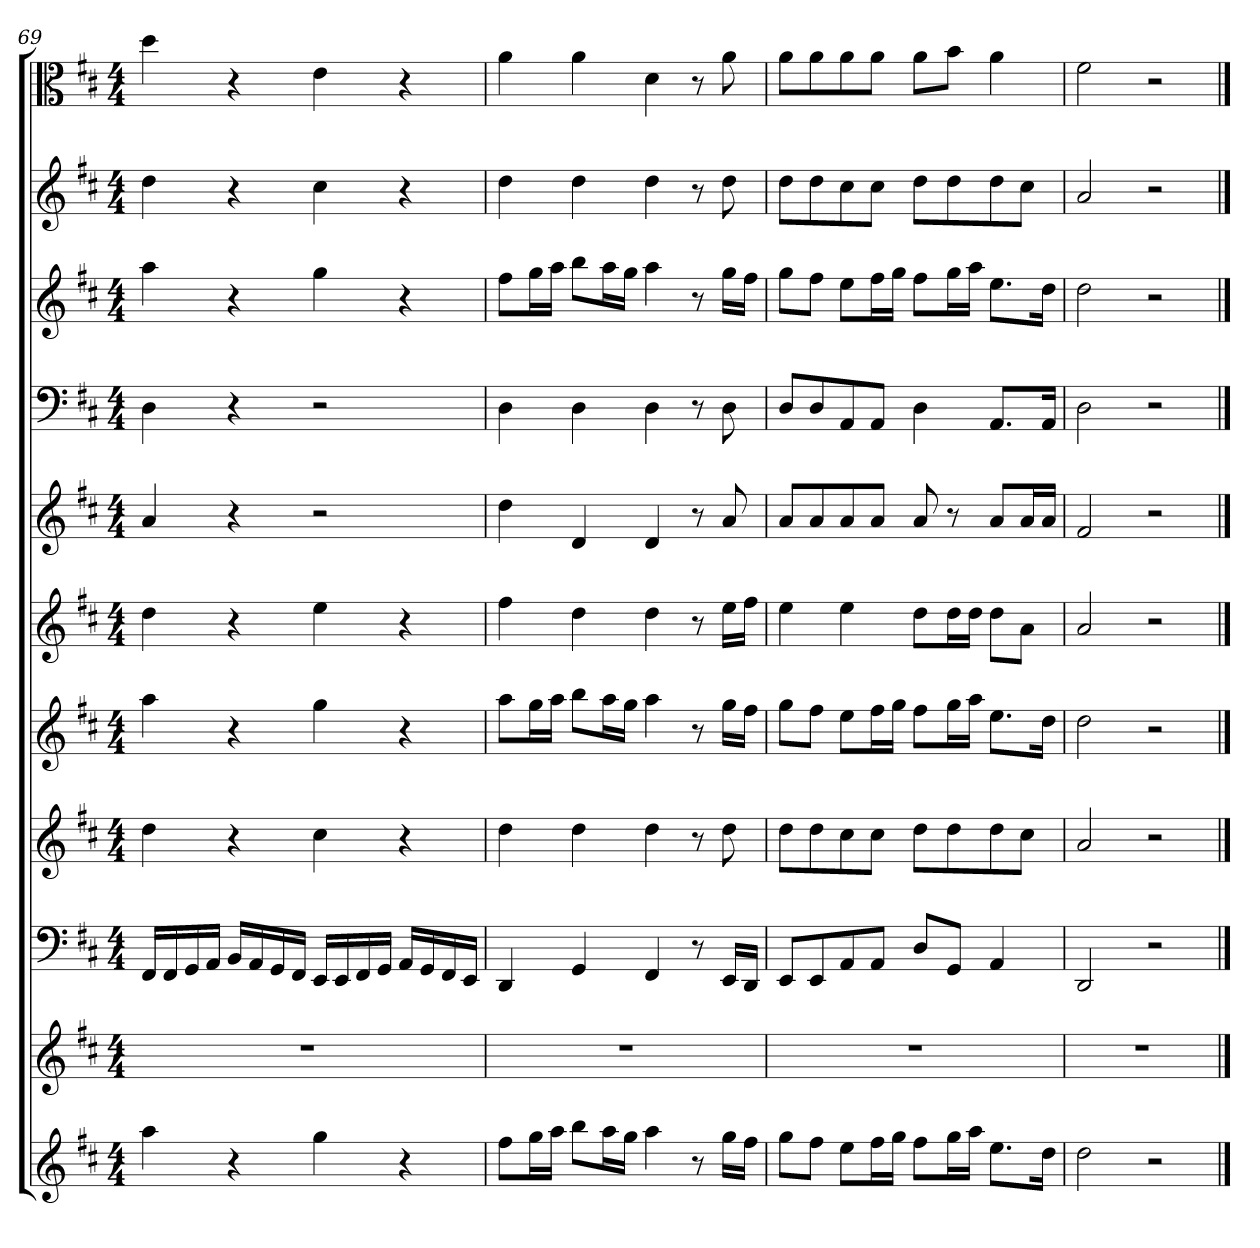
**kern	**kern	**kern	**kern	**kern	**kern	**kern	**kern	**kern	**kern	**kern
*part11	*part10	*part9	*part8	*part7	*part6	*part5	*part4	*part3	*part2	*part1
*staff11	*staff10	*staff9	*staff8	*staff7	*staff6	*staff5	*staff4	*staff3	*staff2	*staff1
*clefG2	*clefG2	*clefF4	*clefG2	*clefG2	*clefG2	*clefG2	*clefF4	*clefG2	*clefG2	*clefC3
*k[f#c#]	*k[f#c#]	*k[f#c#]	*k[f#c#]	*k[f#c#]	*k[f#c#]	*k[f#c#]	*k[f#c#]	*k[f#c#]	*k[f#c#]	*k[f#c#]
*D:	*D:	*D:	*D:	*D:	*D:	*D:	*D:	*D:	*D:	*D:
*M4/4	*M4/4	*M4/4	*M4/4	*M4/4	*M4/4	*M4/4	*M4/4	*M4/4	*M4/4	*M4/4
=69	=69	=69	=69	=69	=69	=69	=69	=69	=69	=69
4aa\	1r	16FF#/LL	4dd\	4aa\	4dd\	4a/	4D\	4aa\	4dd\	4dd\
.	.	16FF#/	.	.	.	.	.	.	.	.
.	.	16GG/	.	.	.	.	.	.	.	.
.	.	16AA/JJ	.	.	.	.	.	.	.	.
4r	.	16BB/LL	4r	4r	4r	4r	4r	4r	4r	4r
.	.	16AA/	.	.	.	.	.	.	.	.
.	.	16GG/	.	.	.	.	.	.	.	.
.	.	16FF#/JJ	.	.	.	.	.	.	.	.
4gg\	.	16EE/LL	4cc#\	4gg\	4ee\	2r	2r	4gg\	4cc#\	4e\
.	.	16EE/	.	.	.	.	.	.	.	.
.	.	16FF#/	.	.	.	.	.	.	.	.
.	.	16GG/JJ	.	.	.	.	.	.	.	.
4r	.	16AA/LL	4r	4r	4r	.	.	4r	4r	4r
.	.	16GG/	.	.	.	.	.	.	.	.
.	.	16FF#/	.	.	.	.	.	.	.	.
.	.	16EE/JJ	.	.	.	.	.	.	.	.
=70	=70	=70	=70	=70	=70	=70	=70	=70	=70	=70
8ff#\L	1r	4DD/	4dd\	8aa\L	4ff#\	4dd\	4D\	8ff#\L	4dd\	4a\
16gg\L	.	.	.	16gg\L	.	.	.	16gg\L	.	.
16aa\JJ	.	.	.	16aa\JJ	.	.	.	16aa\JJ	.	.
8bb\L	.	4GG/	4dd\	8bb\L	4dd\	4d/	4D\	8bb\L	4dd\	4a\
16aa\L	.	.	.	16aa\L	.	.	.	16aa\L	.	.
16gg\JJ	.	.	.	16gg\JJ	.	.	.	16gg\JJ	.	.
4aa\	.	4FF#/	4dd\	4aa\	4dd\	4d/	4D\	4aa\	4dd\	4d\
8r	.	8r	8r	8r	8r	8r	8r	8r	8r	8r
16gg\LL	.	16EE/LL	8dd\	16gg\LL	16ee\LL	8a/	8D\	16gg\LL	8dd\	8a\
16ff#\JJ	.	16DD/JJ	.	16ff#\JJ	16ff#\JJ	.	.	16ff#\JJ	.	.
=71	=71	=71	=71	=71	=71	=71	=71	=71	=71	=71
8gg\L	1r	8EE/L	8dd\L	8gg\L	4ee\	8a/L	8D/L	8gg\L	8dd\L	8a\L
8ff#\J	.	8EE/	8dd\	8ff#\J	.	8a/	8D/	8ff#\J	8dd\	8a\
8ee\L	.	8AA/	8cc#\	8ee\L	4ee\	8a/	8AA/	8ee\L	8cc#\	8a\
16ff#\L	.	8AA/J	8cc#\J	16ff#\L	.	8a/J	8AA/J	16ff#\L	8cc#\J	8a\J
16gg\JJ	.	.	.	16gg\JJ	.	.	.	16gg\JJ	.	.
8ff#\L	.	8D/L	8dd\L	8ff#\L	8dd\L	8a/	4D\	8ff#\L	8dd\L	8a\L
16gg\L	.	8GG/J	8dd\	16gg\L	16dd\L	8r	.	16gg\L	8dd\	8b\J
16aa\JJ	.	.	.	16aa\JJ	16dd\JJ	.	.	16aa\JJ	.	.
8.ee\L	.	4AA/	8dd\	8.ee\L	8dd\L	8a/L	8.AA/L	8.ee\L	8dd\	4a\
.	.	.	8cc#\J	.	8a\J	16a/L	.	.	8cc#\J	.
16dd\Jk	.	.	.	16dd\Jk	.	16a/JJ	16AA/Jk	16dd\Jk	.	.
=72	=72	=72	=72	=72	=72	=72	=72	=72	=72	=72
2dd\	1r	2DD/	2a/	2dd\	2a/	2f#/	2D\	2dd\	2a/	2f#\
2r	.	2r	2r	2r	2r	2r	2r	2r	2r	2r
==	==	==	==	==	==	==	==	==	==	==
*-	*-	*-	*-	*-	*-	*-	*-	*-	*-	*-
